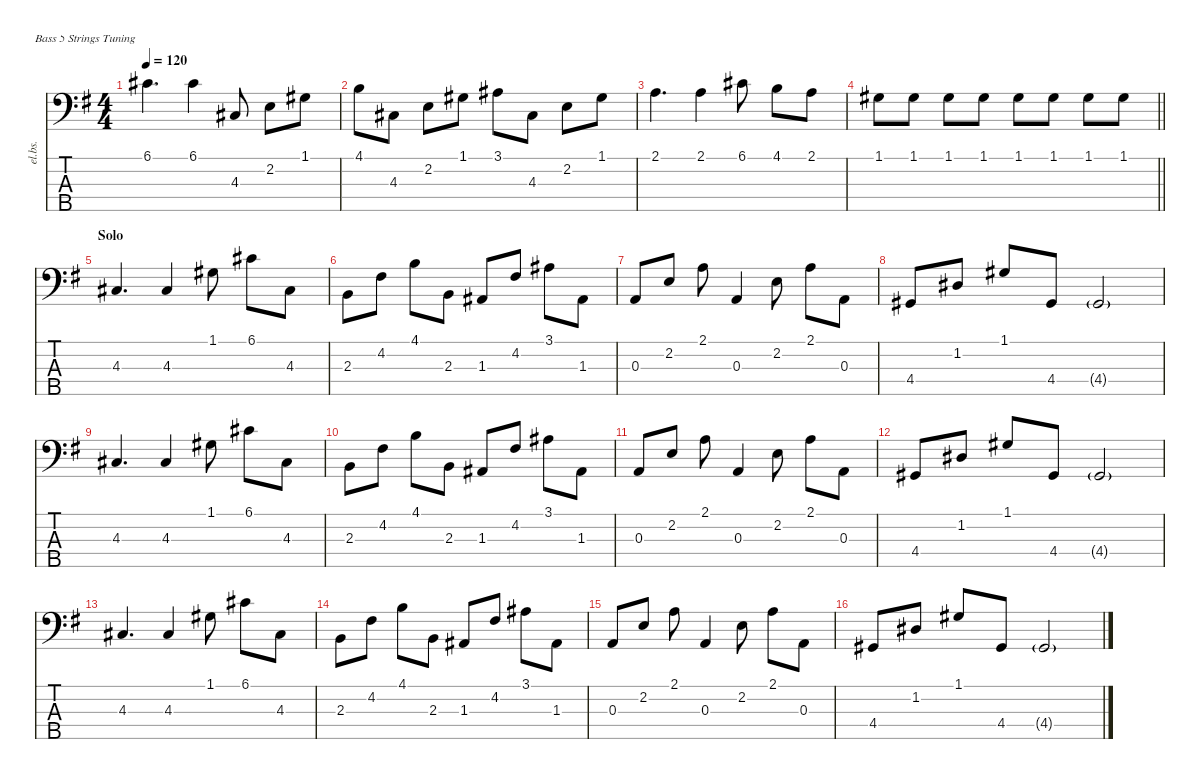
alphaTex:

\defaultSystemsLayout 4
\hideDynamics
\bracketExtendMode nobrackets
\track ("Bass (Geeze Butler)" "el.bs.") {instrument electricbassfinger}
\staff {score tabs}
\tuning (G2 D2 A1 E1 B0)
\ts (4 4)
\tempo 120
\clef f4
\ks g
6.1{acc #}.4{d dy f} 6.1{acc #}.4 4.3{acc #}.8 2.2{acc forcenatural}.8 1.1{acc #}.8 |
4.1{acc forcenatural}.8 4.3{acc #}.8 2.2{acc forcenatural}.8 1.1{acc #}.8 3.1{acc #}.8 4.3{acc #}.8 2.2{acc forcenatural}.8 1.1{acc #}.8 |
2.1{acc forcenatural}.4{d} 2.1{acc forcenatural}.4 6.1{acc #}.8 4.1{acc forcenatural}.8 2.1{acc forcenatural}.8 |
\barLineRight lightlight
1.1{acc #}.8 1.1{acc #}.8 1.1{acc #}.8 1.1{acc #}.8 1.1{acc #}.8 1.1{acc #}.8 1.1{acc #}.8 1.1{acc #}.8 |
\section ("" "Solo")
4.3{acc #}.4{d} 4.3{acc #}.4 1.1{acc #}.8 6.1{acc #}.8 4.3{acc #}.8 |
2.3{acc forcenatural}.8 4.2{acc #}.8 4.1{acc forcenatural}.8 2.3{acc forcenatural}.8 1.3{acc #}.8 4.2{acc #}.8 3.1{acc #}.8 1.3{acc #}.8 |
0.3{acc forcenatural}.8 2.2{acc forcenatural}.8 2.1{acc forcenatural}.8 0.3{acc forcenatural}.4 2.2{acc forcenatural}.8 2.1{acc forcenatural}.8 0.3{acc forcenatural}.8 |
4.4{acc #}.8 1.2{acc #}.8 1.1{acc #}.8 4.4{acc #}.8 4.4{g acc #}.2{dy mf} |
4.3{acc #}.4{d dy f} 4.3{acc #}.4 1.1{acc #}.8 6.1{acc #}.8 4.3{acc #}.8 |
2.3{acc forcenatural}.8 4.2{acc #}.8 4.1{acc forcenatural}.8 2.3{acc forcenatural}.8 1.3{acc #}.8 4.2{acc #}.8 3.1{acc #}.8 1.3{acc #}.8 |
0.3{acc forcenatural}.8 2.2{acc forcenatural}.8 2.1{acc forcenatural}.8 0.3{acc forcenatural}.4 2.2{acc forcenatural}.8 2.1{acc forcenatural}.8 0.3{acc forcenatural}.8 |
4.4{acc #}.8 1.2{acc #}.8 1.1{acc #}.8 4.4{acc #}.8 4.4{g acc #}.2{dy mf} |
4.3{acc #}.4{d dy f} 4.3{acc #}.4 1.1{acc #}.8 6.1{acc #}.8 4.3{acc #}.8 |
2.3{acc forcenatural}.8 4.2{acc #}.8 4.1{acc forcenatural}.8 2.3{acc forcenatural}.8 1.3{acc #}.8 4.2{acc #}.8 3.1{acc #}.8 1.3{acc #}.8 |
0.3{acc forcenatural}.8 2.2{acc forcenatural}.8 2.1{acc forcenatural}.8 0.3{acc forcenatural}.4 2.2{acc forcenatural}.8 2.1{acc forcenatural}.8 0.3{acc forcenatural}.8 |
4.4{acc #}.8 1.2{acc #}.8 1.1{acc #}.8 4.4{acc #}.8 4.4{g acc #}.2{dy mf}
